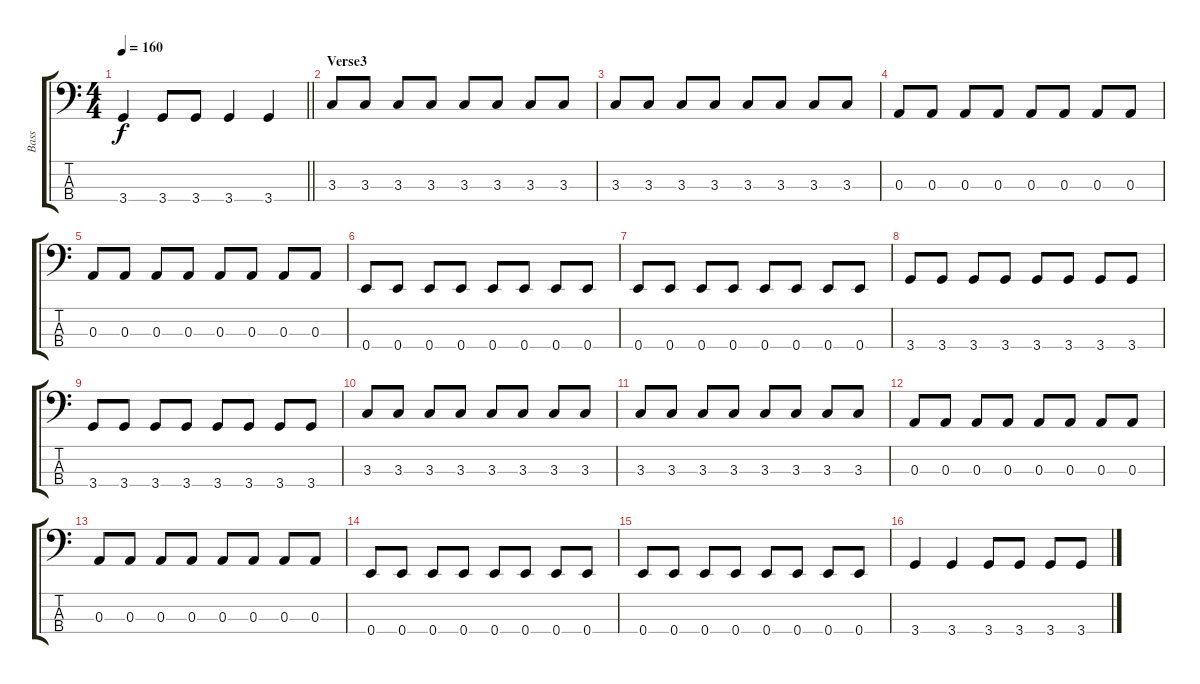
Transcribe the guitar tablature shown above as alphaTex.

\track ("Bass" "Bass") {instrument electricbassfinger}
\staff {score tabs}
\tuning (G2 D2 A1 E1) {hide}
\ts (4 4)
\tempo 160
\clef f4
\barLineRight lightlight
\ks c
3.4.4{dy f} 3.4.8 3.4.8 3.4.4 3.4.4 |
\section ("" "Verse3")
3.3.8 3.3.8 3.3.8 3.3.8 3.3.8 3.3.8 3.3.8 3.3.8 |
3.3.8 3.3.8 3.3.8 3.3.8 3.3.8 3.3.8 3.3.8 3.3.8 |
0.3.8 0.3.8 0.3.8 0.3.8 0.3.8 0.3.8 0.3.8 0.3.8 |
0.3.8 0.3.8 0.3.8 0.3.8 0.3.8 0.3.8 0.3.8 0.3.8 |
0.4.8 0.4.8 0.4.8 0.4.8 0.4.8 0.4.8 0.4.8 0.4.8 |
0.4.8 0.4.8 0.4.8 0.4.8 0.4.8 0.4.8 0.4.8 0.4.8 |
3.4.8 3.4.8 3.4.8 3.4.8 3.4.8 3.4.8 3.4.8 3.4.8 |
3.4.8 3.4.8 3.4.8 3.4.8 3.4.8 3.4.8 3.4.8 3.4.8 |
3.3.8 3.3.8 3.3.8 3.3.8 3.3.8 3.3.8 3.3.8 3.3.8 |
3.3.8 3.3.8 3.3.8 3.3.8 3.3.8 3.3.8 3.3.8 3.3.8 |
0.3.8 0.3.8 0.3.8 0.3.8 0.3.8 0.3.8 0.3.8 0.3.8 |
0.3.8 0.3.8 0.3.8 0.3.8 0.3.8 0.3.8 0.3.8 0.3.8 |
0.4.8 0.4.8 0.4.8 0.4.8 0.4.8 0.4.8 0.4.8 0.4.8 |
0.4.8 0.4.8 0.4.8 0.4.8 0.4.8 0.4.8 0.4.8 0.4.8 |
3.4.4 3.4.4 3.4.8 3.4.8 3.4.8 3.4.8
